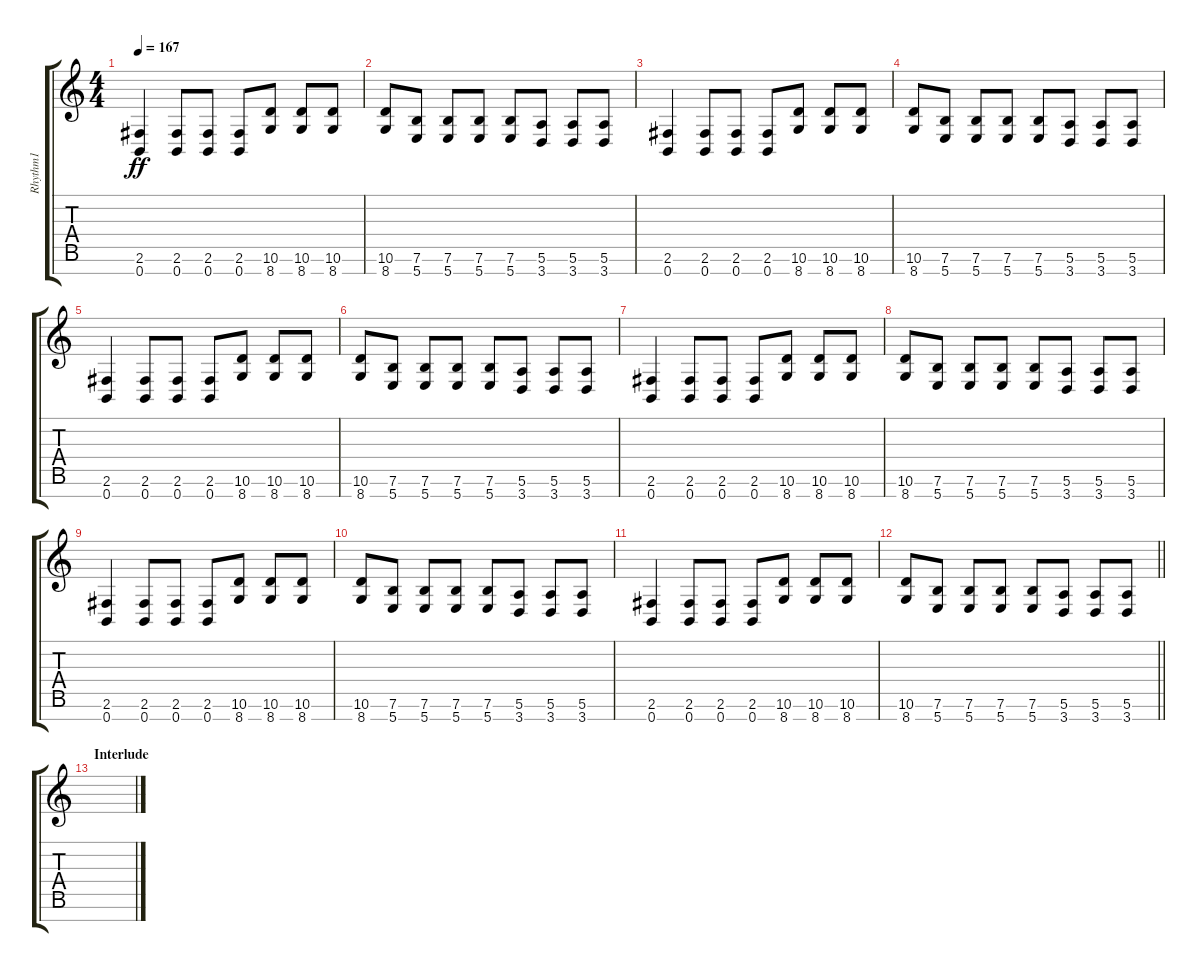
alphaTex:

\track ("Rhythm1" "Rhythm1") {instrument distortionguitar}
\staff {score tabs}
\tuning (E4 B3 G3 D3 A2 E2 B1) {hide}
\ts (4 4)
\tempo 167
\clef g2
\ks c
(2.6 0.7).4{dy ff} (2.6 0.7).8 (2.6 0.7).8 (2.6 0.7).8 (10.6 8.7).8 (10.6 8.7).8 (10.6 8.7).8 |
(10.6 8.7).8 (7.6 5.7).8 (7.6 5.7).8 (7.6 5.7).8 (7.6 5.7).8 (5.6 3.7).8 (5.6 3.7).8 (5.6 3.7).8 |
(2.6 0.7).4 (2.6 0.7).8 (2.6 0.7).8 (2.6 0.7).8 (10.6 8.7).8 (10.6 8.7).8 (10.6 8.7).8 |
(10.6 8.7).8 (7.6 5.7).8 (7.6 5.7).8 (7.6 5.7).8 (7.6 5.7).8 (5.6 3.7).8 (5.6 3.7).8 (5.6 3.7).8 |
(2.6 0.7).4 (2.6 0.7).8 (2.6 0.7).8 (2.6 0.7).8 (10.6 8.7).8 (10.6 8.7).8 (10.6 8.7).8 |
(10.6 8.7).8 (7.6 5.7).8 (7.6 5.7).8 (7.6 5.7).8 (7.6 5.7).8 (5.6 3.7).8 (5.6 3.7).8 (5.6 3.7).8 |
(2.6 0.7).4 (2.6 0.7).8 (2.6 0.7).8 (2.6 0.7).8 (10.6 8.7).8 (10.6 8.7).8 (10.6 8.7).8 |
(10.6 8.7).8 (7.6 5.7).8 (7.6 5.7).8 (7.6 5.7).8 (7.6 5.7).8 (5.6 3.7).8 (5.6 3.7).8 (5.6 3.7).8 |
(2.6 0.7).4 (2.6 0.7).8 (2.6 0.7).8 (2.6 0.7).8 (10.6 8.7).8 (10.6 8.7).8 (10.6 8.7).8 |
(10.6 8.7).8 (7.6 5.7).8 (7.6 5.7).8 (7.6 5.7).8 (7.6 5.7).8 (5.6 3.7).8 (5.6 3.7).8 (5.6 3.7).8 |
(2.6 0.7).4 (2.6 0.7).8 (2.6 0.7).8 (2.6 0.7).8 (10.6 8.7).8 (10.6 8.7).8 (10.6 8.7).8 |
\barLineRight lightlight
(10.6 8.7).8 (7.6 5.7).8 (7.6 5.7).8 (7.6 5.7).8 (7.6 5.7).8 (5.6 3.7).8 (5.6 3.7).8 (5.6 3.7).8 |
\section ("" "Interlude")
